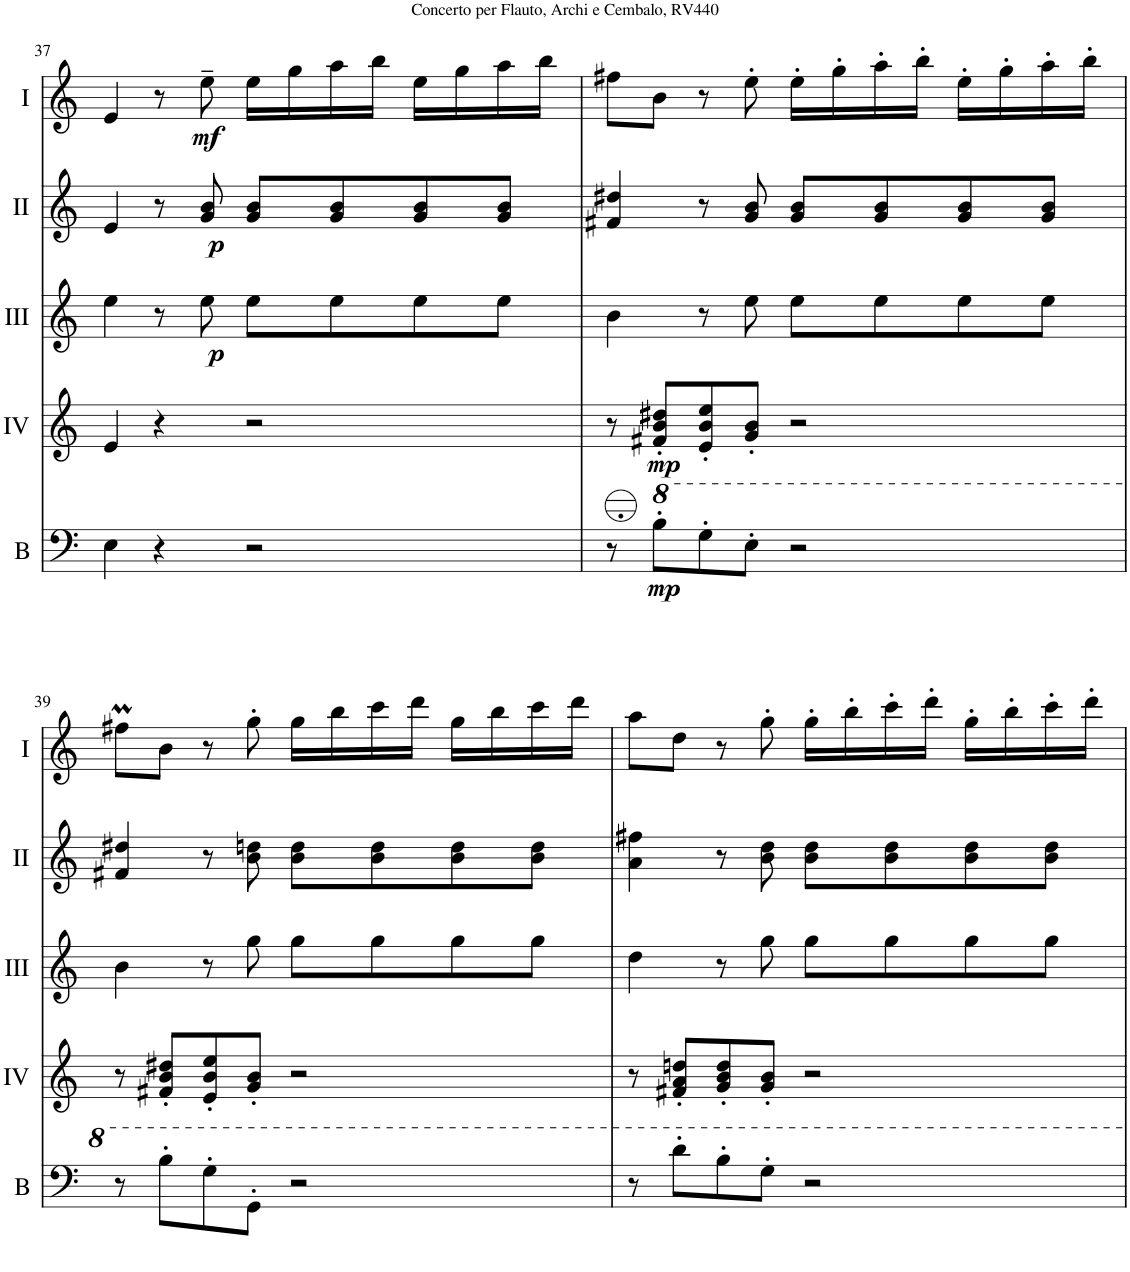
**kern	**dynam	**kern	**dynam	**kern	**dynam	**kern	**dynam	**kern	**dynam
*part5	*part5	*part4	*part4	*part3	*part3	*part2	*part2	*part1	*part1
*staff5	*staff5	*staff4	*staff4	*staff3	*staff3	*staff2	*staff2	*staff1	*staff1
*I"Basson	*	*I"Acc. 4	*	*I"Acc. 3	*	*I"Acc. 2	*	*I"Acc. 1	*
*I'B	*	*	*	*	*	*	*	*	*
!!LO:PB:g=z
*clefF4	*	*clefG2	*	*clefG2	*	*clefG2	*	*clefG2	*
*Trd7c12	*	*	*	*Trd7c12	*	*	*	*	*
*k[]	*	*k[]	*	*k[]	*	*k[]	*	*k[]	*
*M4/4	*	*M4/4	*	*M4/4	*	*M4/4	*	*M4/4	*
*met(c)	*	*met(c)	*	*met(c)	*	*met(c)	*	*met(c)	*
=37	=37	=37	=37	=37	=37	=37	=37	=37	=37
4E\	.	4e/	.	4ee\	.	4e/	.	4e/	.
4r	.	4r	.	8r	.	8r	.	8r	.
!	!	!	!	!	!LO:DY:b	!	!LO:DY:b	!	!LO:DY:b
.	.	.	.	8ee\	p	8g/ 8b/	p	8ee~\	mf
2r	.	2r	.	8ee\L	.	8g/ 8b/L	.	16ee\LL	.
.	.	.	.	.	.	.	.	16gg\	.
.	.	.	.	8ee\	.	8g/ 8b/	.	16aa\	.
.	.	.	.	.	.	.	.	16bb\JJ	.
.	.	.	.	8ee\	.	8g/ 8b/	.	16ee\LL	.
.	.	.	.	.	.	.	.	16gg\	.
.	.	.	.	8ee\J	.	8g/ 8b/J	.	16aa\	.
.	.	.	.	.	.	.	.	16bb\JJ	.
=38	=38	=38	=38	=38	=38	=38	=38	=38	=38
8r	.	8r	.	4b\	.	4f#X/ 4dd#X/	.	8ff#X\L	.
!	!LO:DY:b	!	!LO:DY:b	!	!	!	!	!	!
8b'\L	mp	8f#X/' 8b/' 8dd#X/'L	mp	.	.	.	.	8b\J	.
8g'\	.	8e/' 8b/' 8ee/'	.	8r	.	8r	.	8r	.
8e'\J	.	8g/' 8b/'J	.	8ee\	.	8g/ 8b/	.	8ee'\	.
2r	.	2r	.	8ee\L	.	8g/ 8b/L	.	16ee'\LL	.
.	.	.	.	.	.	.	.	16gg'\	.
.	.	.	.	8ee\	.	8g/ 8b/	.	16aa'\	.
.	.	.	.	.	.	.	.	16bb'\JJ	.
.	.	.	.	8ee\	.	8g/ 8b/	.	16ee'\LL	.
.	.	.	.	.	.	.	.	16gg'\	.
.	.	.	.	8ee\J	.	8g/ 8b/J	.	16aa'\	.
.	.	.	.	.	.	.	.	16bb'\JJ	.
!!LO:LB:g=z
=39	=39	=39	=39	=39	=39	=39	=39	=39	=39
8r	.	8r	.	4b\	.	4f#X/ 4dd#X/	.	8ff#Xm\L	.
8b'\L	.	8f#X/' 8b/' 8dd#X/'L	.	.	.	.	.	8b\J	.
8g'\	.	8e/' 8b/' 8ee/'	.	8r	.	8r	.	8r	.
8G'\J	.	8g/' 8b/'J	.	8gg\	.	8b\ 8ddn\	.	8gg'\	.
2r	.	2r	.	8gg\L	.	8b\ 8dd\L	.	16gg\LL	.
.	.	.	.	.	.	.	.	16bb\	.
.	.	.	.	8gg\	.	8b\ 8dd\	.	16ccc\	.
.	.	.	.	.	.	.	.	16ddd\JJ	.
.	.	.	.	8gg\	.	8b\ 8dd\	.	16gg\LL	.
.	.	.	.	.	.	.	.	16bb\	.
.	.	.	.	8gg\J	.	8b\ 8dd\J	.	16ccc\	.
.	.	.	.	.	.	.	.	16ddd\JJ	.
=40	=40	=40	=40	=40	=40	=40	=40	=40	=40
8r	.	8r	.	4dd\	.	4a\ 4ff#X\	.	8aa\L	.
8dd'\L	.	8f#X/' 8a/' 8ddn/'L	.	.	.	.	.	8dd\J	.
8b'\	.	8g/' 8b/' 8dd/'	.	8r	.	8r	.	8r	.
8g'\J	.	8g/' 8b/'J	.	8gg\	.	8b\ 8dd\	.	8gg'\	.
2r	.	2r	.	8gg\L	.	8b\ 8dd\L	.	16gg'\LL	.
.	.	.	.	.	.	.	.	16bb'\	.
.	.	.	.	8gg\	.	8b\ 8dd\	.	16ccc'\	.
.	.	.	.	.	.	.	.	16ddd'\JJ	.
.	.	.	.	8gg\	.	8b\ 8dd\	.	16gg'\LL	.
.	.	.	.	.	.	.	.	16bb'\	.
.	.	.	.	8gg\J	.	8b\ 8dd\J	.	16ccc'\	.
.	.	.	.	.	.	.	.	16ddd'\JJ	.
=	=	=	=	=	=	=	=	=	=
*-	*-	*-	*-	*-	*-	*-	*-	*-	*-
